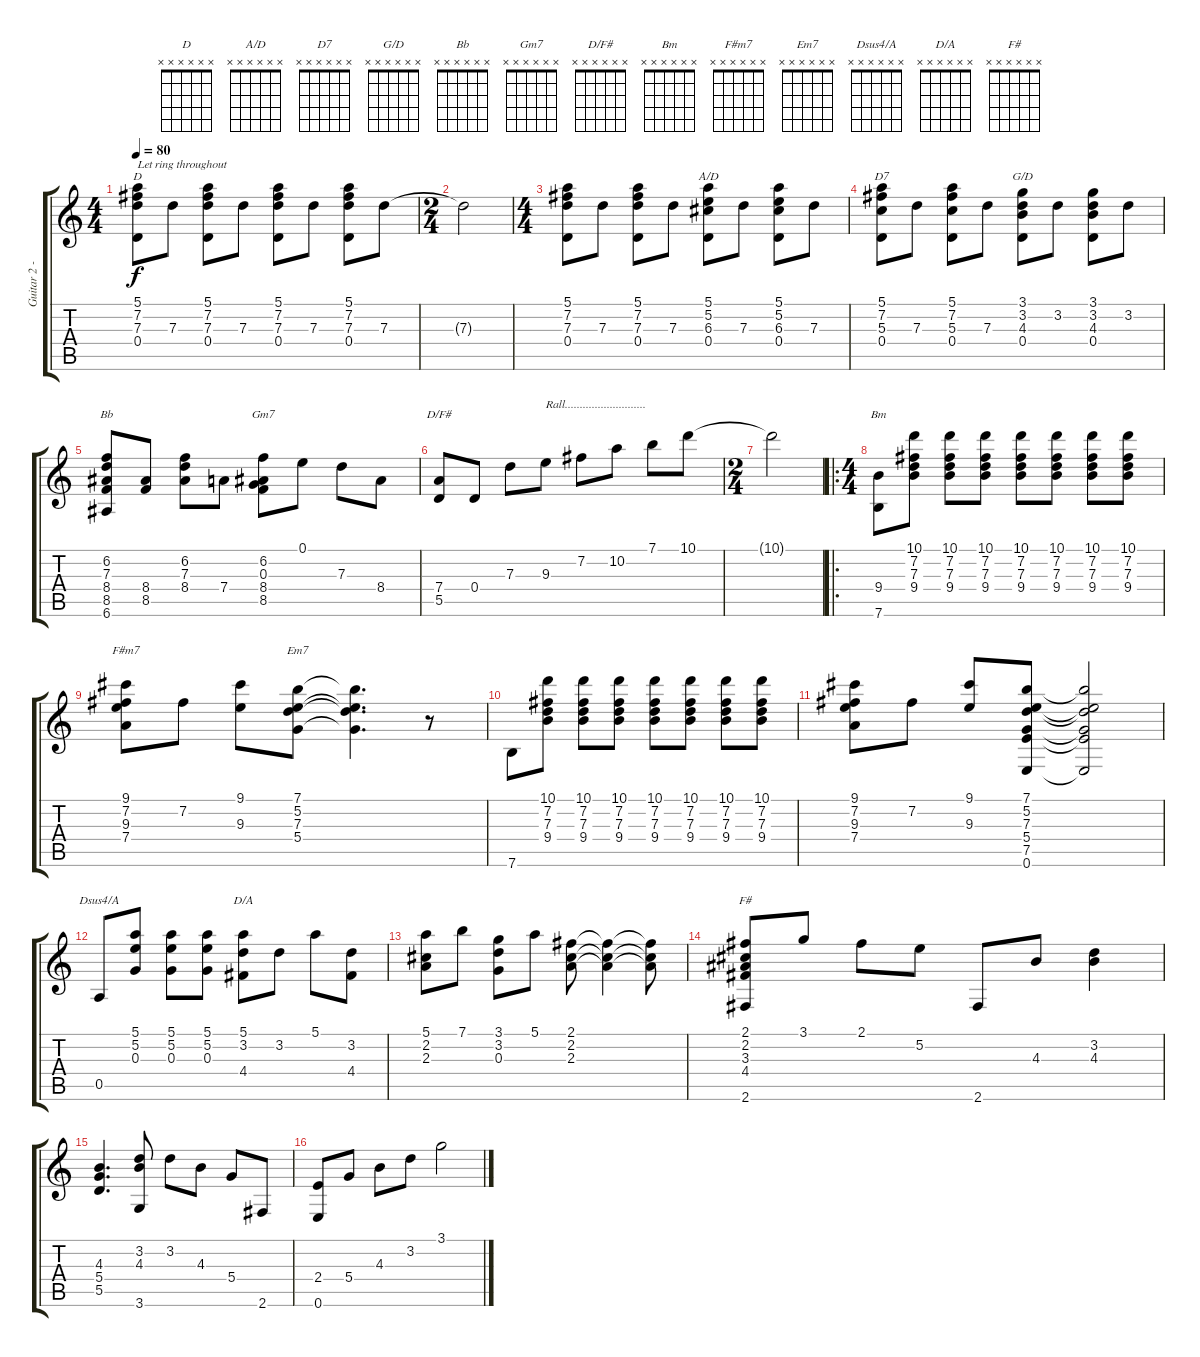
\track ("Guitar 2 - 12 String" "Guitar 2 -") {instrument acousticguitarnylon}
\staff {score tabs}
\tuning (E4 B3 G3 D3 A2 E2) {hide}
\chord ("D" x x x x x x)
\chord ("A/D" x x x x x x)
\chord ("D7" x x x x x x)
\chord ("G/D" x x x x x x)
\chord ("Bb" x x x x x x)
\chord ("Gm7" x x x x x x)
\chord ("D/F#" x x x x x x)
\chord ("Bm" x x x x x x)
\chord ("F#m7" x x x x x x)
\chord ("Em7" x x x x x x)
\chord ("Dsus4/A" x x x x x x)
\chord ("D/A" x x x x x x)
\chord ("F#" x x x x x x)
\ts (4 4)
\tempo 80
\clef g2
\ks c
(5.1 7.2 7.3 0.4).8{ch "D" txt "Let ring throughout" dy f instrument acousticguitarnylon} 7.3.8 (5.1 7.2 7.3 0.4).8 7.3.8 (5.1 7.2 7.3 0.4).8 7.3.8 (5.1 7.2 7.3 0.4).8 7.3.8 |
\ts (2 4)
7.3{t}.2 |
\ts (4 4)
(5.1 7.2 7.3 0.4).8 7.3.8 (5.1 7.2 7.3 0.4).8 7.3.8 (5.1 5.2 6.3 0.4).8{ch "A/D"} 7.3.8 (5.1 5.2 6.3 0.4).8 7.3.8 |
(5.1 7.2 5.3 0.4).8{ch "D7"} 7.3.8 (5.1 7.2 5.3 0.4).8 7.3.8 (3.1 3.2 4.3 0.4).8{ch "G/D"} 3.2.8 (3.1 3.2 4.3 0.4).8 3.2.8 |
(6.2 7.3 8.4 8.5 6.6).8{ch "Bb"} (8.4 8.5).8 (6.2 7.3 8.4).8 7.4.8 (6.2 0.3 8.4 8.5).8{ch "Gm7"} 0.1.8 7.3.8 8.4.8 |
(7.4 5.5).8{ch "D/F#"} 0.4.8 7.3.8 9.3.8{txt "Rall..........................."} 7.2.8 10.2.8 7.1.8 10.1.8 |
\ts (2 4)
10.1{t}.2 |
\ro
\ts (4 4)
(9.4 7.6).8{ch "Bm"} (10.1 7.2 7.3 9.4).8 (10.1 7.2 7.3 9.4).8 (10.1 7.2 7.3 9.4).8 (10.1 7.2 7.3 9.4).8 (10.1 7.2 7.3 9.4).8 (10.1 7.2 7.3 9.4).8 (10.1 7.2 7.3 9.4).8 |
(9.1 7.2 9.3 7.4).8{ch "F#m7"} 7.2.8 (9.1 9.3).8 (7.1 5.2 7.3 5.4).8{ch "Em7"} (7.1{t} 5.2{t} 7.3{t} 5.4{t}).4{d} r.8 |
7.6.8 (10.1 7.2 7.3 9.4).8 (10.1 7.2 7.3 9.4).8 (10.1 7.2 7.3 9.4).8 (10.1 7.2 7.3 9.4).8 (10.1 7.2 7.3 9.4).8 (10.1 7.2 7.3 9.4).8 (10.1 7.2 7.3 9.4).8 |
(9.1 7.2 9.3 7.4).8 7.2.8 (9.1 9.3).8 (7.1 5.2 7.3 5.4 7.5 0.6).8 (7.1{t} 5.2{t} 7.3{t} 5.4{t} 7.5{t} 0.6{t}).2 |
0.5.8{ch "Dsus4/A"} (5.1 5.2 0.3).8 (5.1 5.2 0.3).8 (5.1 5.2 0.3).8 (5.1 3.2 4.4).8{ch "D/A"} 3.2.8 5.1.8 (3.2 4.4).8 |
(5.1 2.2 2.3).8 7.1.8 (3.1 3.2 0.3).8 5.1.8 (2.1 2.2 2.3).8 (2.1{t} 2.2{t} 2.3{t}).4 (2.1{t} 2.2{t} 2.3{t}).8 |
(2.1 2.2 3.3 4.4 2.6).8{ch "F#"} 3.1.8 2.1.8 5.2.8 2.6.8 4.3.8 (3.2 4.3).4 |
(4.3 5.4 5.5).4{d} (3.2 4.3 3.6).8 3.2.8 4.3.8 5.4.8 2.6.8 |
(2.4 0.6).8 5.4.8 4.3.8 3.2.8 3.1.2
